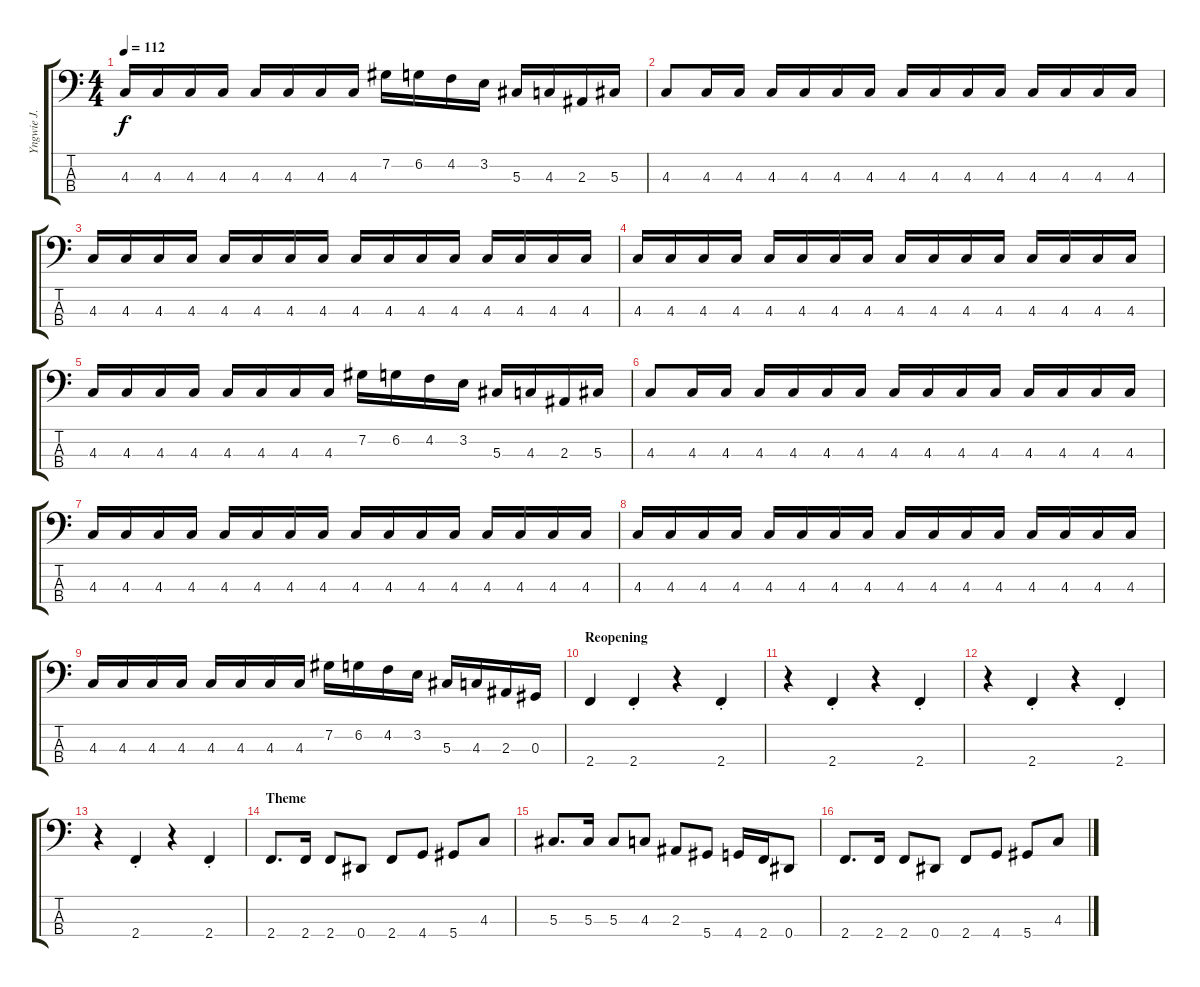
\track ("Yngwie J. Malmsteen" "Yngwie J. ") {instrument electricbassfinger}
\staff {score tabs}
\tuning (Gb2 Db2 Ab1 Eb1) {hide}
\ts (4 4)
\tempo 112
\clef f4
\ks c
4.3.16{dy f} 4.3.16 4.3.16 4.3.16 4.3.16 4.3.16 4.3.16 4.3.16 7.2.16 6.2.16 4.2.16 3.2.16 5.3.16 4.3.16 2.3.16 5.3.16 |
4.3.8 4.3.16 4.3.16 4.3.16 4.3.16 4.3.16 4.3.16 4.3.16 4.3.16 4.3.16 4.3.16 4.3.16 4.3.16 4.3.16 4.3.16 |
4.3.16 4.3.16 4.3.16 4.3.16 4.3.16 4.3.16 4.3.16 4.3.16 4.3.16 4.3.16 4.3.16 4.3.16 4.3.16 4.3.16 4.3.16 4.3.16 |
4.3.16 4.3.16 4.3.16 4.3.16 4.3.16 4.3.16 4.3.16 4.3.16 4.3.16 4.3.16 4.3.16 4.3.16 4.3.16 4.3.16 4.3.16 4.3.16 |
4.3.16 4.3.16 4.3.16 4.3.16 4.3.16 4.3.16 4.3.16 4.3.16 7.2.16 6.2.16 4.2.16 3.2.16 5.3.16 4.3.16 2.3.16 5.3.16 |
4.3.8 4.3.16 4.3.16 4.3.16 4.3.16 4.3.16 4.3.16 4.3.16 4.3.16 4.3.16 4.3.16 4.3.16 4.3.16 4.3.16 4.3.16 |
4.3.16 4.3.16 4.3.16 4.3.16 4.3.16 4.3.16 4.3.16 4.3.16 4.3.16 4.3.16 4.3.16 4.3.16 4.3.16 4.3.16 4.3.16 4.3.16 |
4.3.16 4.3.16 4.3.16 4.3.16 4.3.16 4.3.16 4.3.16 4.3.16 4.3.16 4.3.16 4.3.16 4.3.16 4.3.16 4.3.16 4.3.16 4.3.16 |
4.3.16 4.3.16 4.3.16 4.3.16 4.3.16 4.3.16 4.3.16 4.3.16 7.2.16 6.2.16 4.2.16 3.2.16 5.3.16 4.3.16 2.3.16 0.3.16 |
\section ("" "Reopening")
2.4.4 2.4{st}.4 r.4 2.4{st}.4 |
r.4 2.4{st}.4 r.4 2.4{st}.4 |
r.4 2.4{st}.4 r.4 2.4{st}.4 |
r.4 2.4{st}.4 r.4 2.4{st}.4 |
\section ("" "Theme")
2.4.8{d} 2.4.16 2.4.8 0.4.8 2.4.8 4.4.8 5.4.8 4.3.8 |
5.3.8{d} 5.3.16 5.3.8 4.3.8 2.3.8 5.4.8 4.4.16 2.4.16 0.4.8 |
2.4.8{d} 2.4.16 2.4.8 0.4.8 2.4.8 4.4.8 5.4.8 4.3.8
